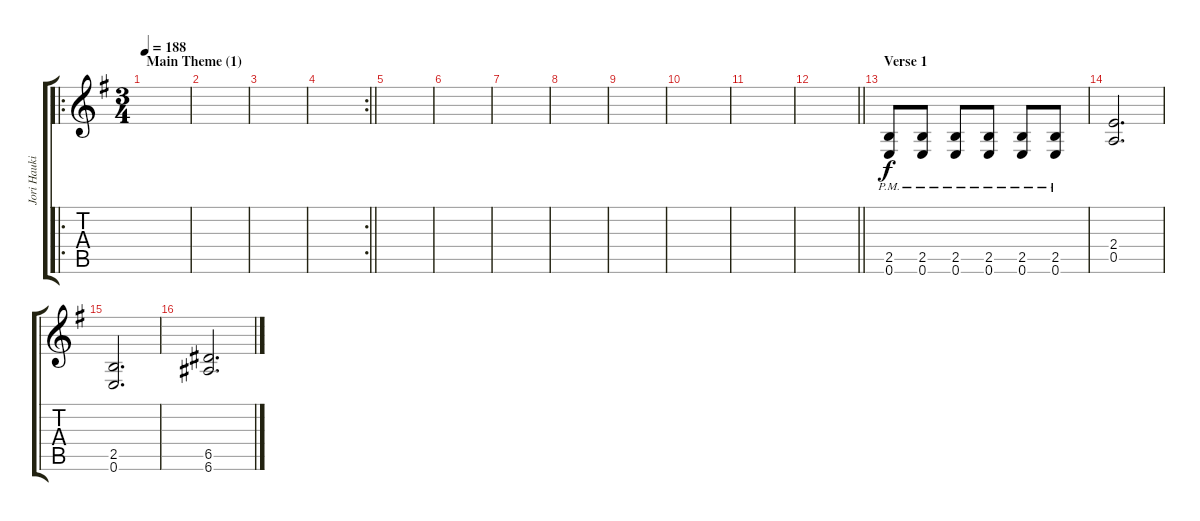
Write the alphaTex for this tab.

\track ("Jori Haukio (guitar)" "Jori Hauki") {instrument distortionguitar}
\staff {score tabs}
\tuning (E4 B3 G3 D3 A2 E2) {hide}
\ro
\ts (3 4)
\section ("" "Main Theme (1)")
\tempo 188
\clef g2
\ks eminor
|
|
|
\rc 2
\barLineRight lightlight
|
|
|
|
|
|
|
|
\barLineRight lightlight
|
\section ("" "Verse 1")
(2.5{pm} 0.6{pm}).8 (2.5{pm} 0.6{pm}).8 (2.5{pm} 0.6{pm}).8 (2.5{pm} 0.6{pm}).8 (2.5{pm} 0.6{pm}).8 (2.5{pm} 0.6{pm}).8 |
(2.4 0.5).2{d} |
(2.5 0.6).2{d} |
(6.5 6.6).2{d}
